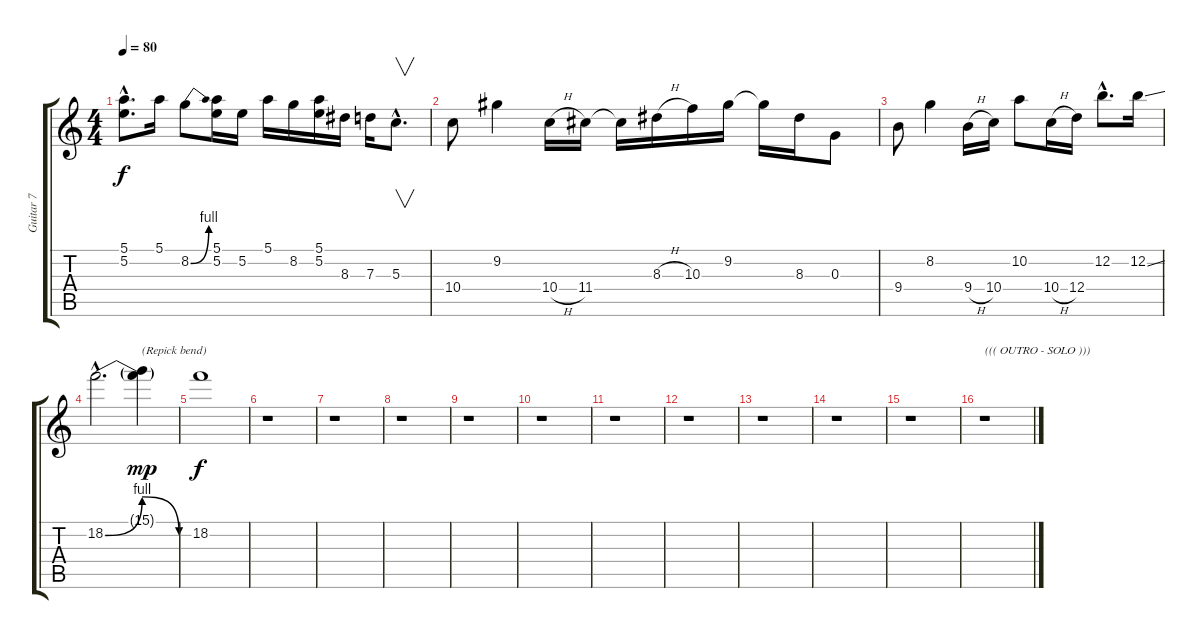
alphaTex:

\track ("Guitar 7" "Guitar 7") {instrument distortionguitar}
\staff {score tabs}
\tuning (E4 B3 G3 D3 A2 E2) {hide}
\ts (4 4)
\tempo 80
\clef g2
\ks c
(5.1{hac} 5.2{hac}).8{d dy f} 5.1.16 8.2{be (bend 0 0 60 4)}.8 (5.1 5.2).16 5.2.16 5.1.16 8.2.16 (5.1 5.2).16 8.3.16 7.3.16 5.3{hac}.8{v d} |
10.4.8 9.2.4 10.4{h}.16 11.4.16 11.4{t}.16 8.3{h}.16 10.3.16 9.2.16 9.2{t}.16 8.3.16 0.3.8 |
9.4.8 8.2.4 9.4{h}.16 10.4.16 10.2.8 10.4{h}.16 12.4.16 12.2{hac}.8{d} 12.2{ss}.16 |
18.2{be (bendrelease 0 0 15 4 54 4 60 0) hac}.2{d} (15.1{g} 18.2{t}).4{txt "(Repick bend)" dy mp} |
18.2.1{dy f} |
r.1 |
r.1 |
r.1 |
r.1 |
r.1 |
r.1 |
r.1 |
r.1 |
r.1 |
r.1 |
r.1{txt "((( OUTRO - SOLO )))"}
